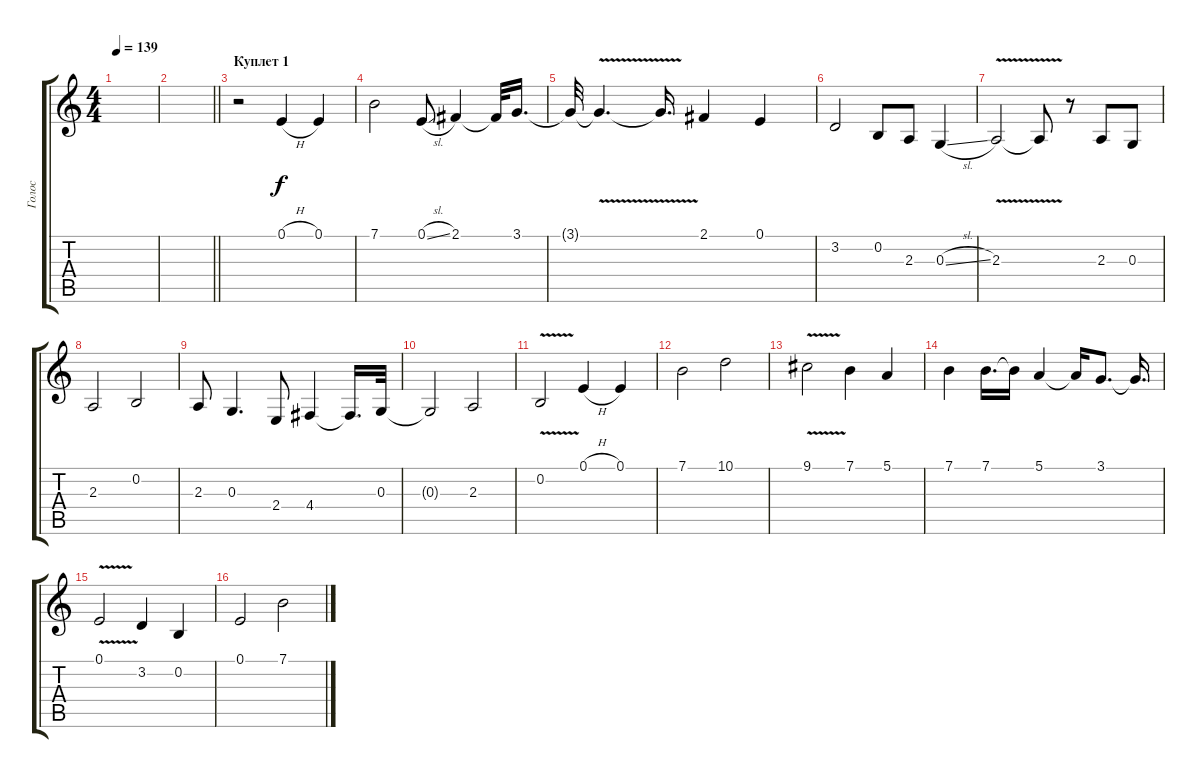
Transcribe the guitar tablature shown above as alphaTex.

\track ("Голос" "Голос") {instrument ocarina}
\staff {score tabs}
\tuning (E4 B3 G3 D3 A2 E2) {hide}
\ts (4 4)
\tempo 139
\clef g2
\ks c
|
\barLineRight lightlight
|
\section ("" "Куплет 1")
r.2 0.1{h}.4 0.1.4 |
7.1.2 0.1{sl}.8 2.1.4 2.1{t}.32 3.1.16{d} |
3.1{t}.32 3.1{v t}.4{d} 3.1{t}.16{d} 2.1.4 0.1.4 |
3.2.2 0.2.8 2.3.8 0.3{sl}.4 |
2.3{v}.2 2.3{t}.8 r.8 2.3.8 0.3.8 |
2.3.2 0.2.2 |
2.3.8 0.3.4{d} 2.4.8 4.4.4 4.4{t}.16{d} 0.3.32 |
0.3{t}.2 2.3.2 |
0.2{v}.2 0.1{h}.4 0.1.4 |
7.1.2 10.1.2 |
9.1{v}.2 7.1.4 5.1.4 |
7.1.4 7.1.16{d} 7.1{t}.16 5.1.4 5.1{t}.16 3.1.8{d} 3.1{t}.16{d} |
0.1{v}.2 3.2.4 0.2.4 |
0.1.2 7.1.2
